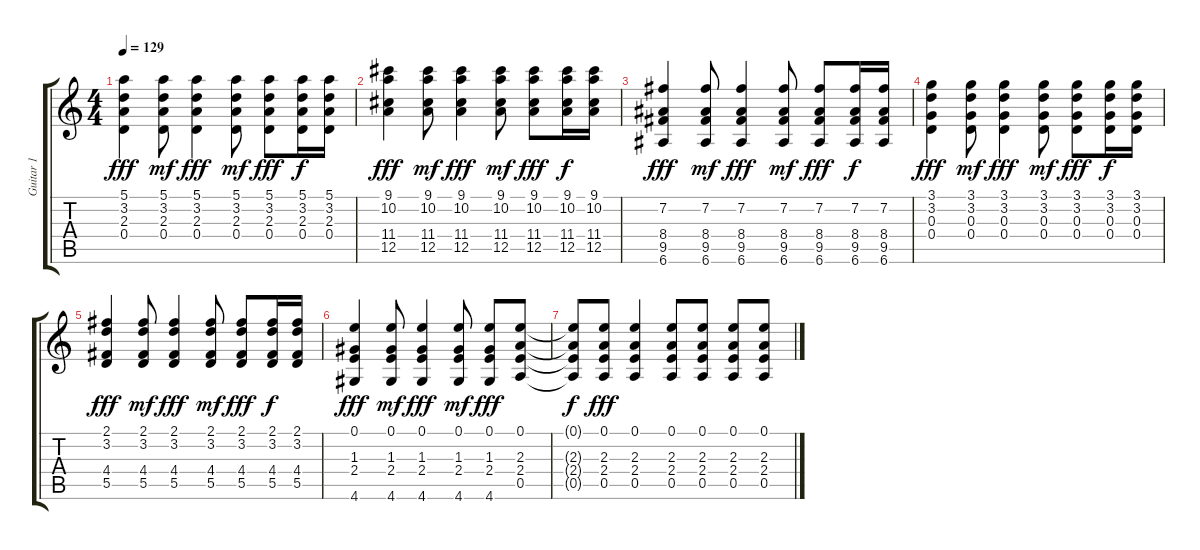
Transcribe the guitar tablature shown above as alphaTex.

\track ("Guitar 1" "Guitar 1") {instrument overdrivenguitar}
\staff {score tabs}
\tuning (E4 B3 G3 D3 A2 E2) {hide}
\ts (4 4)
\tempo 129
\clef g2
\ks c
(5.1 3.2 2.3 0.4).4{dy fff} (5.1 3.2 2.3 0.4).8{dy mf} (5.1 3.2 2.3 0.4).4{dy fff} (5.1 3.2 2.3 0.4).8{dy mf} (5.1 3.2 2.3 0.4).8{dy fff} (5.1 3.2 2.3 0.4).16{dy f} (5.1 3.2 2.3 0.4).16 |
(9.1 10.2 11.4 12.5).4{dy fff} (9.1 10.2 11.4 12.5).8{dy mf} (9.1 10.2 11.4 12.5).4{dy fff} (9.1 10.2 11.4 12.5).8{dy mf} (9.1 10.2 11.4 12.5).8{dy fff} (9.1 10.2 11.4 12.5).16{dy f} (9.1 10.2 11.4 12.5).16 |
(7.2 8.4 9.5 6.6).4{dy fff} (7.2 8.4 9.5 6.6).8{dy mf} (7.2 8.4 9.5 6.6).4{dy fff} (7.2 8.4 9.5 6.6).8{dy mf} (7.2 8.4 9.5 6.6).8{dy fff} (7.2 8.4 9.5 6.6).16{dy f} (7.2 8.4 9.5 6.6).16 |
(3.1 3.2 0.3 0.4).4{dy fff} (3.1 3.2 0.3 0.4).8{dy mf} (3.1 3.2 0.3 0.4).4{dy fff} (3.1 3.2 0.3 0.4).8{dy mf} (3.1 3.2 0.3 0.4).8{dy fff} (3.1 3.2 0.3 0.4).16{dy f} (3.1 3.2 0.3 0.4).16 |
(2.1 3.2 4.4 5.5).4{dy fff} (2.1 3.2 4.4 5.5).8{dy mf} (2.1 3.2 4.4 5.5).4{dy fff} (2.1 3.2 4.4 5.5).8{dy mf} (2.1 3.2 4.4 5.5).8{dy fff} (2.1 3.2 4.4 5.5).16{dy f} (2.1 3.2 4.4 5.5).16 |
(0.1 1.3 2.4 4.6).4{dy fff} (0.1 1.3 2.4 4.6).8{dy mf} (0.1 1.3 2.4 4.6).4{dy fff} (0.1 1.3 2.4 4.6).8{dy mf} (0.1 1.3 2.4 4.6).8{dy fff} (0.1 2.3 2.4 0.5).8 |
(0.1{t} 2.3{t} 2.4{t} 0.5{t}).8{dy f} (0.1 2.3 2.4 0.5).8{dy fff} (0.1 2.3 2.4 0.5).4 (0.1 2.3 2.4 0.5).8 (0.1 2.3 2.4 0.5).8 (0.1 2.3 2.4 0.5).8 (0.1 2.3 2.4 0.5).8
